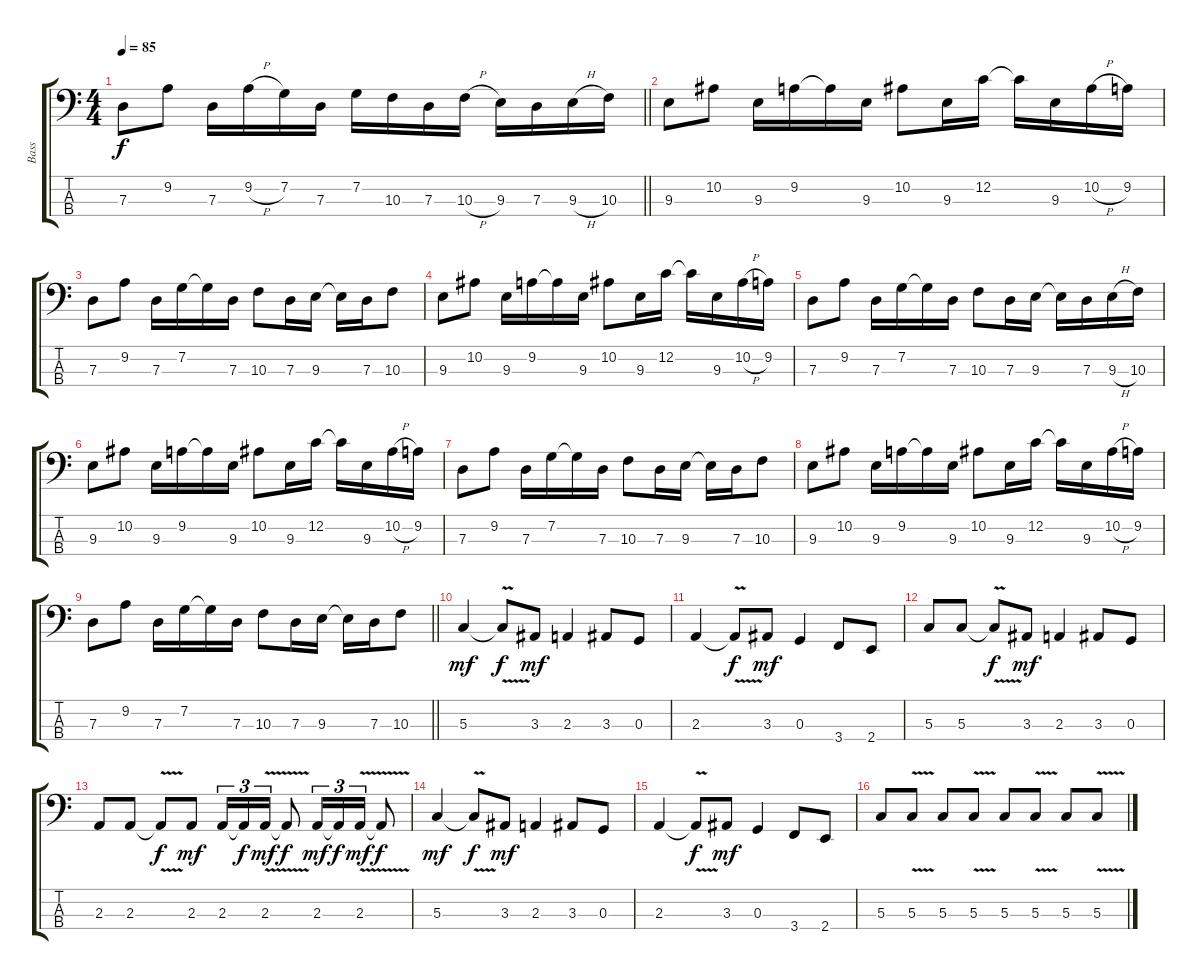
\track ("Bass" "Bass") {instrument electricbassfinger}
\staff {score tabs}
\tuning (F2 C2 G1 D1) {hide}
\ts (4 4)
\tempo 85
\clef f4
\barLineRight lightlight
\ks c
7.3.8{dy f} 9.2.8 7.3.16 9.2{h}.16 7.2.16 7.3.16 7.2.16 10.3.16 7.3.16 10.3{h}.16 9.3.16 7.3.16 9.3{h}.16 10.3.16 |
9.3.8 10.2.8 9.3.16 9.2.16 9.2{t}.16 9.3.16 10.2.8 9.3.16 12.2.16 12.2{t}.16 9.3.16 10.2{h}.16 9.2.16 |
7.3.8 9.2.8 7.3.16 7.2.16 7.2{t}.16 7.3.16 10.3.8 7.3.16 9.3.16 9.3{t}.16 7.3.16 10.3.8 |
9.3.8 10.2.8 9.3.16 9.2.16 9.2{t}.16 9.3.16 10.2.8 9.3.16 12.2.16 12.2{t}.16 9.3.16 10.2{h}.16 9.2.16 |
7.3.8 9.2.8 7.3.16 7.2.16 7.2{t}.16 7.3.16 10.3.8 7.3.16 9.3.16 9.3{t}.16 7.3.16 9.3{h}.16 10.3.16 |
9.3.8 10.2.8 9.3.16 9.2.16 9.2{t}.16 9.3.16 10.2.8 9.3.16 12.2.16 12.2{t}.16 9.3.16 10.2{h}.16 9.2.16 |
7.3.8 9.2.8 7.3.16 7.2.16 7.2{t}.16 7.3.16 10.3.8 7.3.16 9.3.16 9.3{t}.16 7.3.16 10.3.8 |
9.3.8 10.2.8 9.3.16 9.2.16 9.2{t}.16 9.3.16 10.2.8 9.3.16 12.2.16 12.2{t}.16 9.3.16 10.2{h}.16 9.2.16 |
\barLineRight lightlight
7.3.8 9.2.8 7.3.16 7.2.16 7.2{t}.16 7.3.16 10.3.8 7.3.16 9.3.16 9.3{t}.16 7.3.16 10.3.8 |
\section ("" "")
5.3.4{dy mf instrument electricbassfinger} 5.3{v t}.8{dy f} 3.3.8{dy mf} 2.3.4 3.3.8 0.3.8 |
2.3.4 2.3{v t}.8{dy f} 3.3.8{dy mf} 0.3.4 3.4.8 2.4.8 |
5.3.8 5.3.8 5.3{v t}.8{dy f} 3.3.8{dy mf} 2.3.4 3.3.8 0.3.8 |
2.3.8 2.3.8 2.3{v t}.8{dy f} 2.3.8{dy mf} 2.3.16{tu (3 2)} 2.3{t}.16{tu (3 2) dy f} 2.3{v}.16{tu (3 2) dy mf} 2.3{t}.8{dy f} 2.3.16{tu (3 2) dy mf} 2.3{t}.16{tu (3 2) dy f} 2.3{v}.16{tu (3 2) dy mf} 2.3{t}.8{dy f} |
5.3.4{dy mf} 5.3{v t}.8{dy f} 3.3.8{dy mf} 2.3.4 3.3.8 0.3.8 |
2.3.4 2.3{v t}.8{dy f} 3.3.8{dy mf} 0.3.4 3.4.8 2.4.8 |
5.3.8 5.3{v}.8 5.3.8 5.3{v}.8 5.3.8 5.3{v}.8 5.3.8 5.3{v}.8
